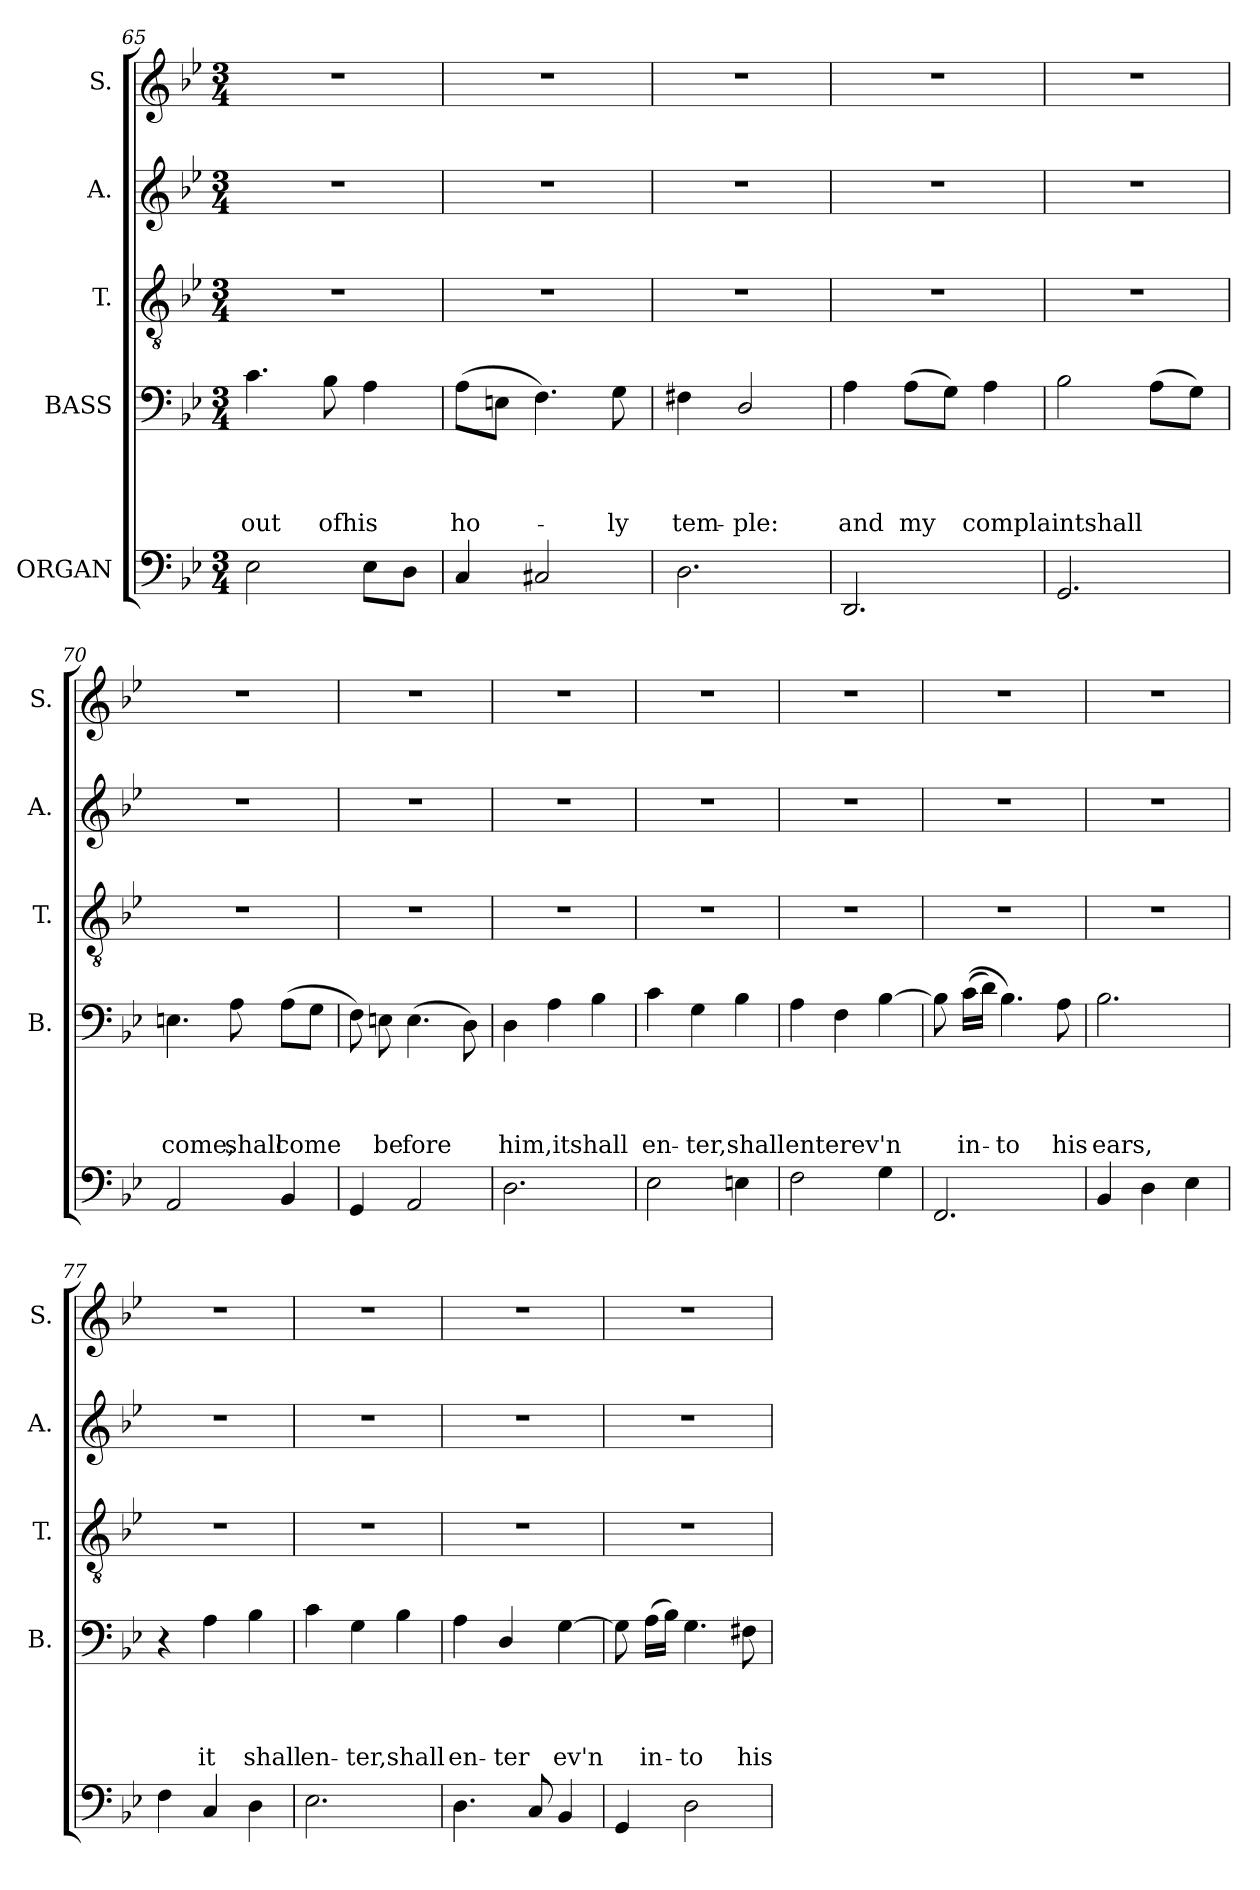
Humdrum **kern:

**kern	**kern	**text	**text	**text	**text	**kern	**kern	**kern
*part5	*part4	*part4	*part4	*part4	*part4	*part3	*part2	*part1
*staff5	*staff4	*staff4	*staff4	*staff4	*staff4	*staff3	*staff2	*staff1
*I"ORGAN	*I"BASS	*	*	*	*	*I"T.	*I"A.	*I"S.
*	*I'B.	*	*	*	*	*I'T.	*I'A.	*I'S.
*clefF4	*clefF4	*	*	*	*	*clefGv2	*clefG2	*clefG2
*k[b-e-]	*k[b-e-]	*	*	*	*	*k[b-e-]	*k[b-e-]	*k[b-e-]
*B-:	*B-:	*	*	*	*	*B-:	*B-:	*B-:
*M3/4	*M3/4	*	*	*	*	*M3/4	*M3/4	*M3/4
=65	=65	=65	=65	=65	=65	=65	=65	=65
!	!	!	!	!	!LO:LY:b	!	!	!
2E-\	4.c\	.	.	.	out	2.r	2.r	2.r
!	!	!	!	!	!LO:LY:b	!	!	!
.	8B-\	.	.	.	ofhis	.	.	.
8E-\L	4A\	.	.	.	.	.	.	.
8D\J	.	.	.	.	.	.	.	.
=66	=66	=66	=66	=66	=66	=66	=66	=66
!	!	!	!	!	!LO:LY:b	!	!	!
4C/	(>8A\L	.	.	.	ho-	2.r	2.r	2.r
.	8En\J	.	.	.	.	.	.	.
2C#X/	4.F\)	.	.	.	.	.	.	.
!	!	!	!	!	!LO:LY:b	!	!	!
.	8G\	.	.	.	-ly	.	.	.
=67	=67	=67	=67	=67	=67	=67	=67	=67
!	!	!	!	!	!LO:LY:b	!	!	!
2.D\	4F#X\	.	.	.	tem-	2.r	2.r	2.r
!	!	!	!	!	!LO:LY:b	!	!	!
.	2D/	.	.	.	-ple:	.	.	.
!!LO:PB:g=z
=68	=68	=68	=68	=68	=68	=68	=68	=68
!	!	!	!	!	!LO:LY:b	!	!	!
2.DD/	4A\	.	.	.	and	2.r	2.r	2.r
!	!	!	!	!	!LO:LY:b	!	!	!
.	(>8A\L	.	.	.	my	.	.	.
.	8G\J)	.	.	.	.	.	.	.
!	!	!	!	!	!LO:LY:b	!	!	!
.	4A\	.	.	.	complaintshall	.	.	.
=69	=69	=69	=69	=69	=69	=69	=69	=69
2.GG/	2B-\	.	.	.	.	2.r	2.r	2.r
.	(>8A\L	.	.	.	.	.	.	.
.	8G\J)	.	.	.	.	.	.	.
=70	=70	=70	=70	=70	=70	=70	=70	=70
!	!	!	!	!	!LO:LY:b	!	!	!
2AA/	4.En\	.	.	.	come,	2.r	2.r	2.r
!	!	!	!	!	!LO:LY:b	!	!	!
.	8A\	.	.	.	shall	.	.	.
!	!	!	!	!	!LO:LY:b	!	!	!
4BB-/	(>8A\L	.	.	.	come	.	.	.
.	8G\J	.	.	.	.	.	.	.
=71	=71	=71	=71	=71	=71	=71	=71	=71
4GG/	8F\)	.	.	.	.	2.r	2.r	2.r
!	!	!	!	!	!LO:LY:b	!	!	!
.	8En\	.	.	.	be	.	.	.
!	!	!	!	!	!LO:LY:b	!	!	!
2AA/	(>4.E\	.	.	.	fore	.	.	.
.	8D\)	.	.	.	.	.	.	.
=72	=72	=72	=72	=72	=72	=72	=72	=72
!	!	!	!	!	!LO:LY:b	!	!	!
2.D\	4D\	.	.	.	him,itshall	2.r	2.r	2.r
.	4A\	.	.	.	.	.	.	.
.	4B-\	.	.	.	.	.	.	.
=73	=73	=73	=73	=73	=73	=73	=73	=73
!	!	!	!	!	!LO:LY:b	!	!	!
2E-\	4c\	.	.	.	en-	2.r	2.r	2.r
!	!	!	!	!	!LO:LY:b	!	!	!
.	4G\	.	.	.	-ter,shall	.	.	.
4En\	4B-\	.	.	.	.	.	.	.
=74	=74	=74	=74	=74	=74	=74	=74	=74
!	!	!	!	!	!LO:LY:b	!	!	!
2F\	4A\	.	.	.	enterev'n	2.r	2.r	2.r
.	4F\	.	.	.	.	.	.	.
4G\	[>4B-\	.	.	.	.	.	.	.
=75	=75	=75	=75	=75	=75	=75	=75	=75
2.FF/	8B-\]	.	.	.	.	2.r	2.r	2.r
!	!	!	!	!	!LO:LY:b	!	!	!
.	(>(<16c\LL	.	.	.	in-	.	.	.
.	16d\JJ)	.	.	.	.	.	.	.
!	!	!	!	!	!LO:LY:b	!	!	!
.	4.B-\)	.	.	.	-to	.	.	.
!	!	!	!	!	!LO:LY:b	!	!	!
.	8A\	.	.	.	his	.	.	.
!!LO:LB:g=z
=76	=76	=76	=76	=76	=76	=76	=76	=76
!	!	!	!	!	!LO:LY:b	!	!	!
4BB-/	2.B-\	.	.	.	ears,	2.r	2.r	2.r
4D\	.	.	.	.	.	.	.	.
4E-\	.	.	.	.	.	.	.	.
=77	=77	=77	=77	=77	=77	=77	=77	=77
4F\	4r	.	.	.	.	2.r	2.r	2.r
!	!	!	!	!	!LO:LY:b	!	!	!
4C/	4A\	.	.	.	it	.	.	.
!	!	!	!	!	!LO:LY:b	!	!	!
4D\	4B-\	.	.	.	shall	.	.	.
=78	=78	=78	=78	=78	=78	=78	=78	=78
!	!	!	!	!	!LO:LY:b	!	!	!
2.E-\	4c\	.	.	.	en-	2.r	2.r	2.r
!	!	!	!	!	!LO:LY:b	!	!	!
.	4G\	.	.	.	-ter,shall	.	.	.
.	4B-\	.	.	.	.	.	.	.
=79	=79	=79	=79	=79	=79	=79	=79	=79
!	!	!	!	!	!LO:LY:b	!	!	!
4.D\	4A\	.	.	.	en-	2.r	2.r	2.r
!	!	!	!	!	!LO:LY:b:rj	!	!	!
.	4D/	.	.	.	-ter	.	.	.
8C/	.	.	.	.	.	.	.	.
!	!	!	!	!	!LO:LY:b	!	!	!
4BB-/	[>4G\	.	.	.	ev'n	.	.	.
=80	=80	=80	=80	=80	=80	=80	=80	=80
4GG/	8G\]	.	.	.	.	2.r	2.r	2.r
!	!	!	!	!	!LO:LY:b	!	!	!
.	(>16A\LL	.	.	.	in-	.	.	.
.	16B-\JJ)	.	.	.	.	.	.	.
!	!	!	!	!	!LO:LY:b	!	!	!
2D\	4.G\	.	.	.	-to	.	.	.
!	!	!	!	!	!LO:LY:b	!	!	!
.	8F#X\	.	.	.	his	.	.	.
=	=	=	=	=	=	=	=	=
*-	*-	*-	*-	*-	*-	*-	*-	*-
